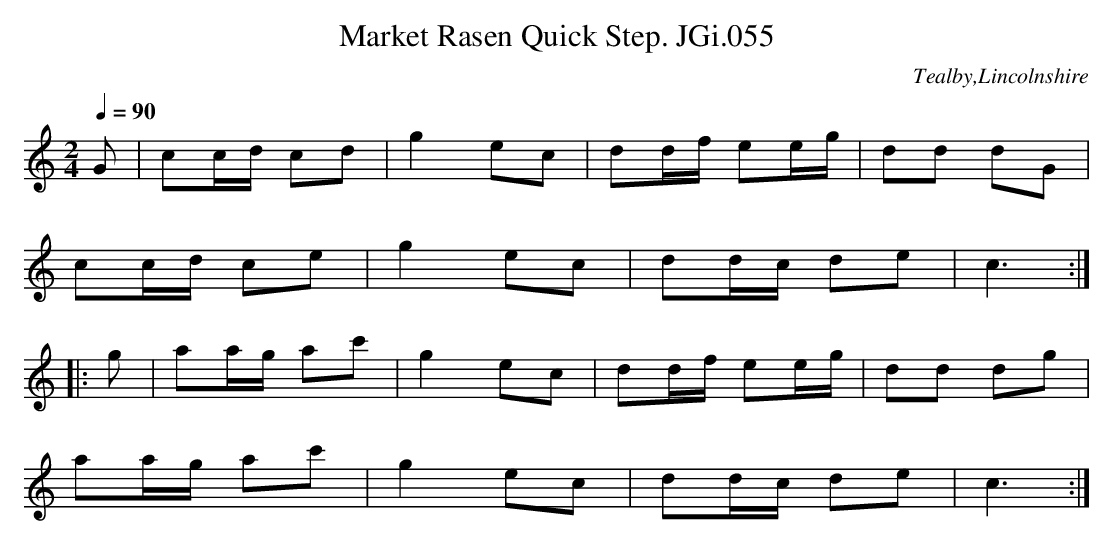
X:1
T:Market Rasen Quick Step. JGi.055
L:1/8
M:2/4
O:Tealby,Lincolnshire
Q:1/4=90
K:C
G|cc/2d/2 cd|g2ec|dd/f/ ee/g/|dd dG|
cc/d/ ce|g2ec|dd/c/ de|c3:|
|:g|aa/g/ ac'|g2ec|dd/f/ ee/g/|dd dg|
aa/g/ ac'|g2ec|dd/c/ de|c3:|
